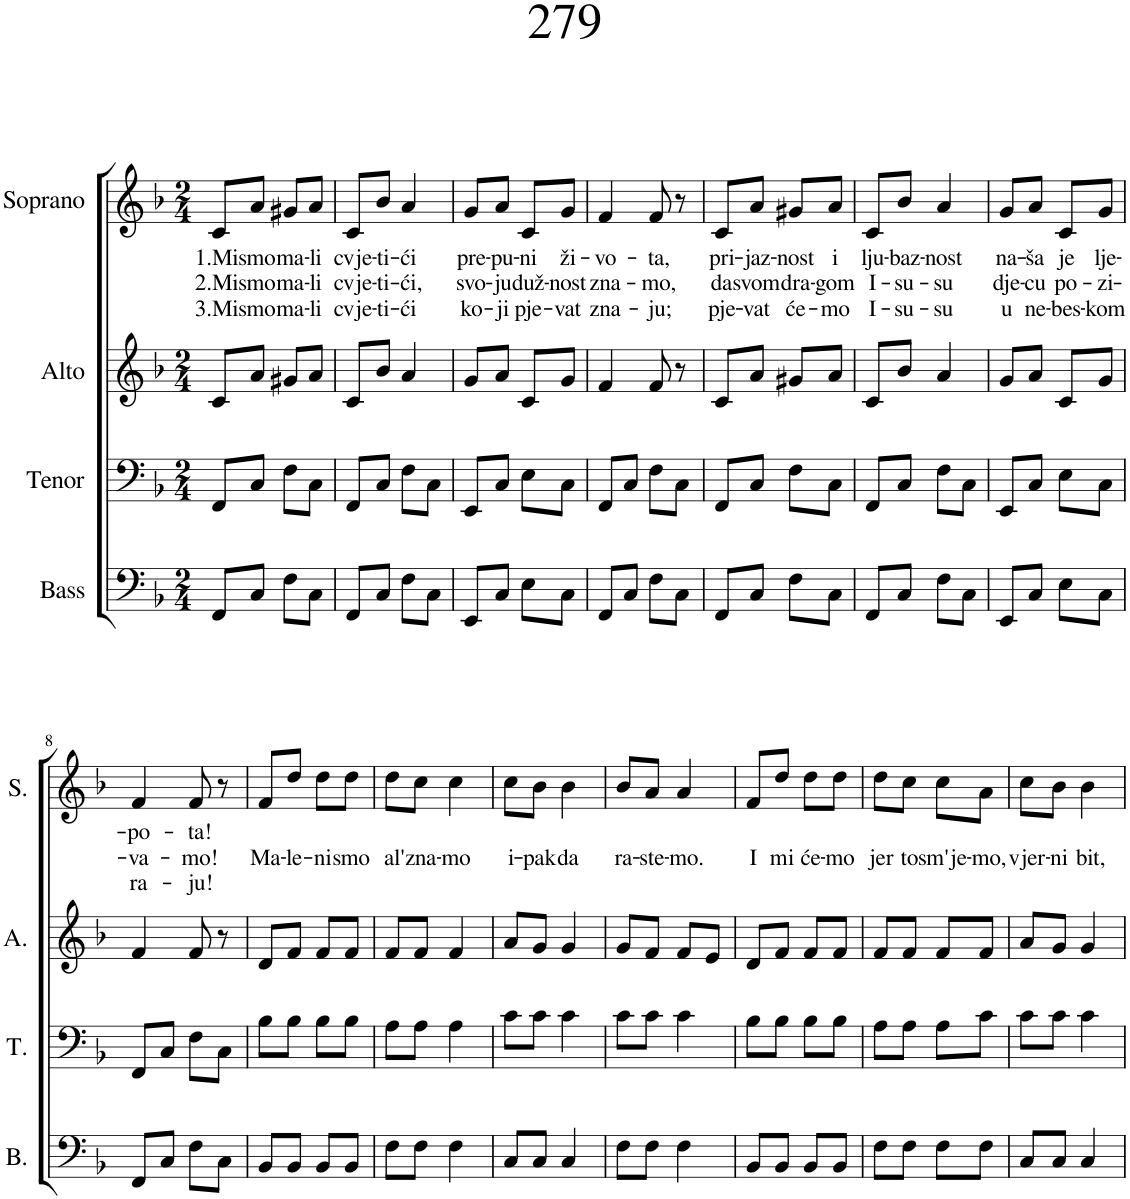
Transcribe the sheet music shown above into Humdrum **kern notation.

**kern	**kern	**kern	**kern	**text	**text	**text
*part4	*part3	*part2	*part1	*part1	*part1	*part1
*staff4	*staff3	*staff2	*staff1	*staff1	*staff1	*staff1
*I"Bass	*I"Tenor	*I"Alto	*I"Soprano	*	*	*
*I'B.	*I'T.	*I'A.	*I'S.	*	*	*
*clefF4	*clefF4	*clefG2	*clefG2	*	*	*
*k[b-]	*k[b-]	*k[b-]	*k[b-]	*	*	*
*M2/4	*M2/4	*M2/4	*M2/4	*	*	*
=1	=1	=1	=1	=1	=1	=1
!	!	!	!	!LO:LY:b	!LO:LY:b	!LO:LY:b
8FF/L	8FF/L	8c/L	8c/L	1.Mi	2.Mi	3.Mi
!	!	!	!	!LO:LY:b	!LO:LY:b	!LO:LY:b
8C/J	8C/J	8a/J	8a/J	smo	smo	smo
!	!	!	!	!LO:LY:b	!LO:LY:b	!LO:LY:b
8F\L	8F\L	8g#X/L	8g#X/L	ma-	ma-	ma-
!	!	!	!	!LO:LY:b	!LO:LY:b	!LO:LY:b
8C\J	8C\J	8a/J	8a/J	-li	-li	-li
=2	=2	=2	=2	=2	=2	=2
!	!	!	!	!LO:LY:b	!LO:LY:b	!LO:LY:b
8FF/L	8FF/L	8c/L	8c/L	cvje-	cvje-	cvje-
!	!	!	!	!LO:LY:b	!LO:LY:b	!LO:LY:b
8C/J	8C/J	8b-/J	8b-/J	-ti-	-ti-	-ti-
!	!	!	!	!LO:LY:b	!LO:LY:b	!LO:LY:b
8F\L	8F\L	4a/	4a/	-ći	-ći,	-ći
8C\J	8C\J	.	.	.	.	.
=3	=3	=3	=3	=3	=3	=3
!	!	!	!	!LO:LY:b	!LO:LY:b	!LO:LY:b
8EE/L	8EE/L	8g/L	8g/L	pre-	svo-	ko-
!	!	!	!	!LO:LY:b	!LO:LY:b	!LO:LY:b
8C/J	8C/J	8a/J	8a/J	-pu-	-ju	-ji
!	!	!	!	!LO:LY:b	!LO:LY:b	!LO:LY:b
8E\L	8E\L	8c/L	8c/L	-ni	duž-	pje-
!	!	!	!	!LO:LY:b	!LO:LY:b	!LO:LY:b
8C\J	8C\J	8g/J	8g/J	ži-	-nost	-vat
=4	=4	=4	=4	=4	=4	=4
!	!	!	!	!LO:LY:b	!LO:LY:b	!LO:LY:b
8FF/L	8FF/L	4f/	4f/	-vo-	zna-	zna-
8C/J	8C/J	.	.	.	.	.
!	!	!	!	!LO:LY:b	!LO:LY:b	!LO:LY:b
8F\L	8F\L	8f/	8f/	-ta,	-mo,	-ju;
8C\J	8C\J	8r	8r	.	.	.
=5	=5	=5	=5	=5	=5	=5
!	!	!	!	!LO:LY:b	!LO:LY:b	!LO:LY:b
8FF/L	8FF/L	8c/L	8c/L	pri-	da	pje-
!	!	!	!	!LO:LY:b	!LO:LY:b	!LO:LY:b
8C/J	8C/J	8a/J	8a/J	-jaz-	svom	-vat
!	!	!	!	!LO:LY:b	!LO:LY:b	!LO:LY:b
8F\L	8F\L	8g#X/L	8g#X/L	-nost	dra-	će-
!	!	!	!	!LO:LY:b	!LO:LY:b	!LO:LY:b
8C\J	8C\J	8a/J	8a/J	i	-gom	-mo
=6	=6	=6	=6	=6	=6	=6
!	!	!	!	!LO:LY:b	!LO:LY:b	!LO:LY:b
8FF/L	8FF/L	8c/L	8c/L	lju-	I-	I-
!	!	!	!	!LO:LY:b	!LO:LY:b	!LO:LY:b
8C/J	8C/J	8b-/J	8b-/J	-baz-	-su-	-su-
!	!	!	!	!LO:LY:b	!LO:LY:b	!LO:LY:b
8F\L	8F\L	4a/	4a/	-nost	-su	-su
8C\J	8C\J	.	.	.	.	.
=7	=7	=7	=7	=7	=7	=7
!	!	!	!	!LO:LY:b	!LO:LY:b	!LO:LY:b
8EE/L	8EE/L	8g/L	8g/L	na-	dje-	u
!	!	!	!	!LO:LY:b	!LO:LY:b	!LO:LY:b
8C/J	8C/J	8a/J	8a/J	-ša	-cu	ne-
!	!	!	!	!LO:LY:b	!LO:LY:b	!LO:LY:b
8E\L	8E\L	8c/L	8c/L	je	po-	-bes-
!	!	!	!	!LO:LY:b	!LO:LY:b	!LO:LY:b
8C\J	8C\J	8g/J	8g/J	lje-	-zi-	-kom
!!LO:LB:g=z
=8	=8	=8	=8	=8	=8	=8
!	!	!	!	!LO:LY:b	!LO:LY:b	!LO:LY:b
8FF/L	8FF/L	4f/	4f/	-po-	-va-	ra-
8C/J	8C/J	.	.	.	.	.
!	!	!	!	!LO:LY:b	!LO:LY:b	!LO:LY:b
8F\L	8F\L	8f/	8f/	-ta!	-mo!	-ju!
8C\J	8C\J	8r	8r	.	.	.
=9	=9	=9	=9	=9	=9	=9
!	!	!	!	!	!LO:LY:b	!
8BB-/L	8B-\L	8d/L	8f/L	.	Ma-	.
!	!	!	!	!	!LO:LY:b	!
8BB-/J	8B-\J	8f/J	8dd/J	.	-le-	.
!	!	!	!	!	!LO:LY:b	!
8BB-/L	8B-\L	8f/L	8dd\L	.	-ni	.
!	!	!	!	!	!LO:LY:b	!
8BB-/J	8B-\J	8f/J	8dd\J	.	smo	.
=10	=10	=10	=10	=10	=10	=10
!	!	!	!	!	!LO:LY:b	!
8F\L	8A\L	8f/L	8dd\L	.	al'	.
!	!	!	!	!	!LO:LY:b	!
8F\J	8A\J	8f/J	8cc\J	.	zna-	.
!	!	!	!	!	!LO:LY:b	!
4F\	4A\	4f/	4cc\	.	-mo	.
=11	=11	=11	=11	=11	=11	=11
!	!	!	!	!	!LO:LY:b	!
8C/L	8c\L	8a/L	8cc\L	.	i-	.
!	!	!	!	!	!LO:LY:b	!
8C/J	8c\J	8g/J	8b-\J	.	-pak	.
!	!	!	!	!	!LO:LY:b	!
4C/	4c\	4g/	4b-\	.	da	.
=12	=12	=12	=12	=12	=12	=12
!	!	!	!	!	!LO:LY:b	!
8F\L	8c\L	8g/L	8b-/L	.	ra-	.
!	!	!	!	!	!LO:LY:b	!
8F\J	8c\J	8f/J	8a/J	.	-ste-	.
!	!	!	!	!	!LO:LY:b	!
4F\	4c\	8f/L	4a/	.	-mo.	.
.	.	8e/J	.	.	.	.
=13	=13	=13	=13	=13	=13	=13
!	!	!	!	!	!LO:LY:b	!
8BB-/L	8B-\L	8d/L	8f/L	.	I	.
!	!	!	!	!	!LO:LY:b	!
8BB-/J	8B-\J	8f/J	8dd/J	.	mi	.
!	!	!	!	!	!LO:LY:b	!
8BB-/L	8B-\L	8f/L	8dd\L	.	će-	.
!	!	!	!	!	!LO:LY:b	!
8BB-/J	8B-\J	8f/J	8dd\J	.	-mo	.
=14	=14	=14	=14	=14	=14	=14
!	!	!	!	!	!LO:LY:b	!
8F\L	8A\L	8f/L	8dd\L	.	jer	.
!	!	!	!	!	!LO:LY:b	!
8F\J	8A\J	8f/J	8cc\J	.	to	.
!	!	!	!	!	!LO:LY:b	!
8F\L	8A\L	8f/L	8cc\L	.	sm'je-	.
!	!	!	!	!	!LO:LY:b	!
8F\J	8c\J	8f/J	8a\J	.	-mo,	.
=15	=15	=15	=15	=15	=15	=15
!	!	!	!	!	!LO:LY:b	!
8C/L	8c\L	8a/L	8cc\L	.	vjer-	.
!	!	!	!	!	!LO:LY:b	!
8C/J	8c\J	8g/J	8b-\J	.	-ni	.
!	!	!	!	!	!LO:LY:b	!
4C/	4c\	4g/	4b-\	.	bit,	.
=	=	=	=	=	=	=
*-	*-	*-	*-	*-	*-	*-
